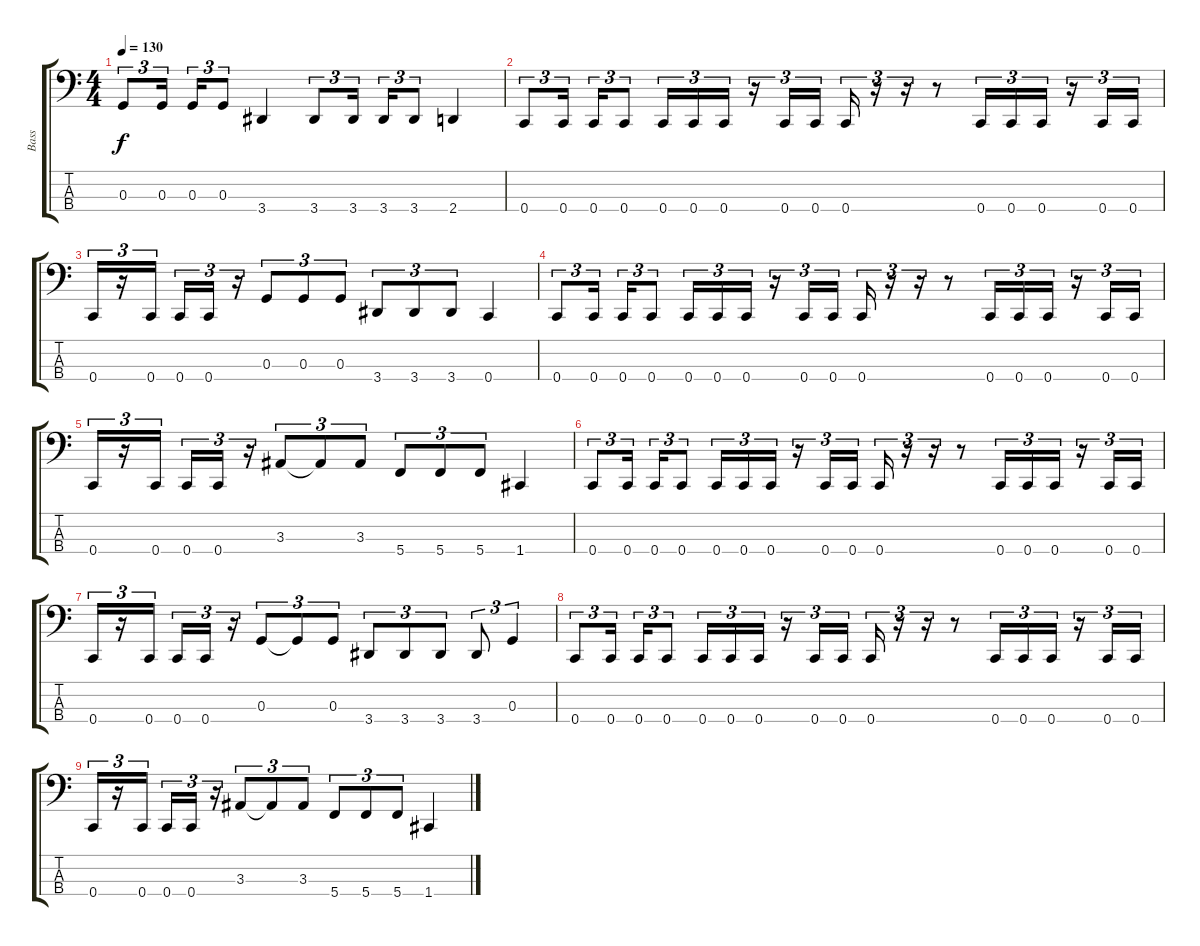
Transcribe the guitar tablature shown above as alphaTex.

\track ("Bass" "Bass") {instrument electricbassfinger}
\staff {score tabs}
\tuning (F2 C2 G1 C1) {hide}
\ts (4 4)
\tempo 130
\clef f4
\ks c
0.3.8{tu (3 2) dy f} 0.3.16{tu (3 2)} 0.3.16{tu (3 2)} 0.3.8{tu (3 2)} 3.4.4 3.4.8{tu (3 2)} 3.4.16{tu (3 2)} 3.4.16{tu (3 2)} 3.4.8{tu (3 2)} 2.4.4 |
0.4.8{tu (3 2)} 0.4.16{tu (3 2)} 0.4.16{tu (3 2)} 0.4.8{tu (3 2)} 0.4.16{tu (3 2)} 0.4.16{tu (3 2)} 0.4.16{tu (3 2)} r.16{tu (3 2)} 0.4.16{tu (3 2)} 0.4.16{tu (3 2)} 0.4.16{tu (3 2)} r.16{tu (3 2)} r.16{tu (3 2)} r.8 0.4.16{tu (3 2)} 0.4.16{tu (3 2)} 0.4.16{tu (3 2)} r.16{tu (3 2)} 0.4.16{tu (3 2)} 0.4.16{tu (3 2)} |
0.4.16{tu (3 2)} r.16{tu (3 2)} 0.4.16{tu (3 2)} 0.4.16{tu (3 2)} 0.4.16{tu (3 2)} r.16{tu (3 2)} 0.3.8{tu (3 2)} 0.3.8{tu (3 2)} 0.3.8{tu (3 2)} 3.4.8{tu (3 2)} 3.4.8{tu (3 2)} 3.4.8{tu (3 2)} 0.4.4 |
0.4.8{tu (3 2)} 0.4.16{tu (3 2)} 0.4.16{tu (3 2)} 0.4.8{tu (3 2)} 0.4.16{tu (3 2)} 0.4.16{tu (3 2)} 0.4.16{tu (3 2)} r.16{tu (3 2)} 0.4.16{tu (3 2)} 0.4.16{tu (3 2)} 0.4.16{tu (3 2)} r.16{tu (3 2)} r.16{tu (3 2)} r.8 0.4.16{tu (3 2)} 0.4.16{tu (3 2)} 0.4.16{tu (3 2)} r.16{tu (3 2)} 0.4.16{tu (3 2)} 0.4.16{tu (3 2)} |
0.4.16{tu (3 2)} r.16{tu (3 2)} 0.4.16{tu (3 2)} 0.4.16{tu (3 2)} 0.4.16{tu (3 2)} r.16{tu (3 2)} 3.3.8{tu (3 2)} 3.3{t}.8{tu (3 2)} 3.3.8{tu (3 2)} 5.4.8{tu (3 2)} 5.4.8{tu (3 2)} 5.4.8{tu (3 2)} 1.4.4 |
0.4.8{tu (3 2)} 0.4.16{tu (3 2)} 0.4.16{tu (3 2)} 0.4.8{tu (3 2)} 0.4.16{tu (3 2)} 0.4.16{tu (3 2)} 0.4.16{tu (3 2)} r.16{tu (3 2)} 0.4.16{tu (3 2)} 0.4.16{tu (3 2)} 0.4.16{tu (3 2)} r.16{tu (3 2)} r.16{tu (3 2)} r.8 0.4.16{tu (3 2)} 0.4.16{tu (3 2)} 0.4.16{tu (3 2)} r.16{tu (3 2)} 0.4.16{tu (3 2)} 0.4.16{tu (3 2)} |
0.4.16{tu (3 2)} r.16{tu (3 2)} 0.4.16{tu (3 2)} 0.4.16{tu (3 2)} 0.4.16{tu (3 2)} r.16{tu (3 2)} 0.3.8{tu (3 2)} 0.3{t}.8{tu (3 2)} 0.3.8{tu (3 2)} 3.4.8{tu (3 2)} 3.4.8{tu (3 2)} 3.4.8{tu (3 2)} 3.4.8{tu (3 2)} 0.3.4{tu (3 2)} |
0.4.8{tu (3 2)} 0.4.16{tu (3 2)} 0.4.16{tu (3 2)} 0.4.8{tu (3 2)} 0.4.16{tu (3 2)} 0.4.16{tu (3 2)} 0.4.16{tu (3 2)} r.16{tu (3 2)} 0.4.16{tu (3 2)} 0.4.16{tu (3 2)} 0.4.16{tu (3 2)} r.16{tu (3 2)} r.16{tu (3 2)} r.8 0.4.16{tu (3 2)} 0.4.16{tu (3 2)} 0.4.16{tu (3 2)} r.16{tu (3 2)} 0.4.16{tu (3 2)} 0.4.16{tu (3 2)} |
0.4.16{tu (3 2)} r.16{tu (3 2)} 0.4.16{tu (3 2)} 0.4.16{tu (3 2)} 0.4.16{tu (3 2)} r.16{tu (3 2)} 3.3.8{tu (3 2)} 3.3{t}.8{tu (3 2)} 3.3.8{tu (3 2)} 5.4.8{tu (3 2)} 5.4.8{tu (3 2)} 5.4.8{tu (3 2)} 1.4.4
